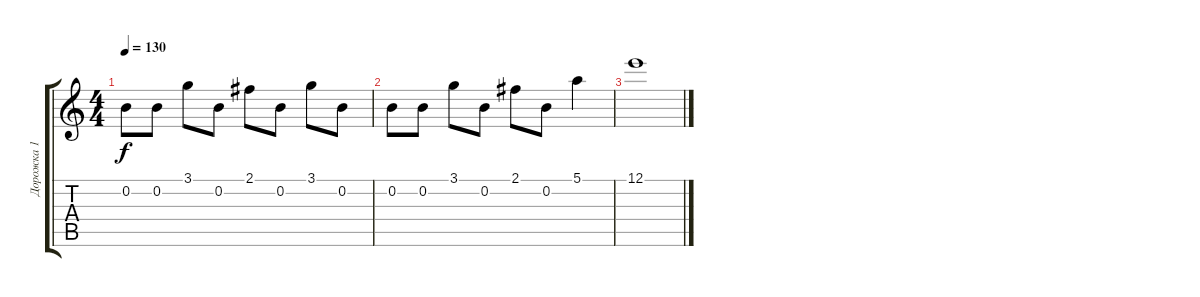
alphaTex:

\track ("Дорожка 1" "Дорожка 1") {instrument distortionguitar}
\staff {score tabs}
\tuning (E4 B3 G3 D3 A2 E2) {hide}
\ts (4 4)
\tempo 130
\clef g2
\ks c
0.2.8{dy f} 0.2.8 3.1.8 0.2.8 2.1.8 0.2.8 3.1.8 0.2.8 |
0.2.8 0.2.8 3.1.8 0.2.8 2.1.8 0.2.8 5.1.4 |
12.1.1
